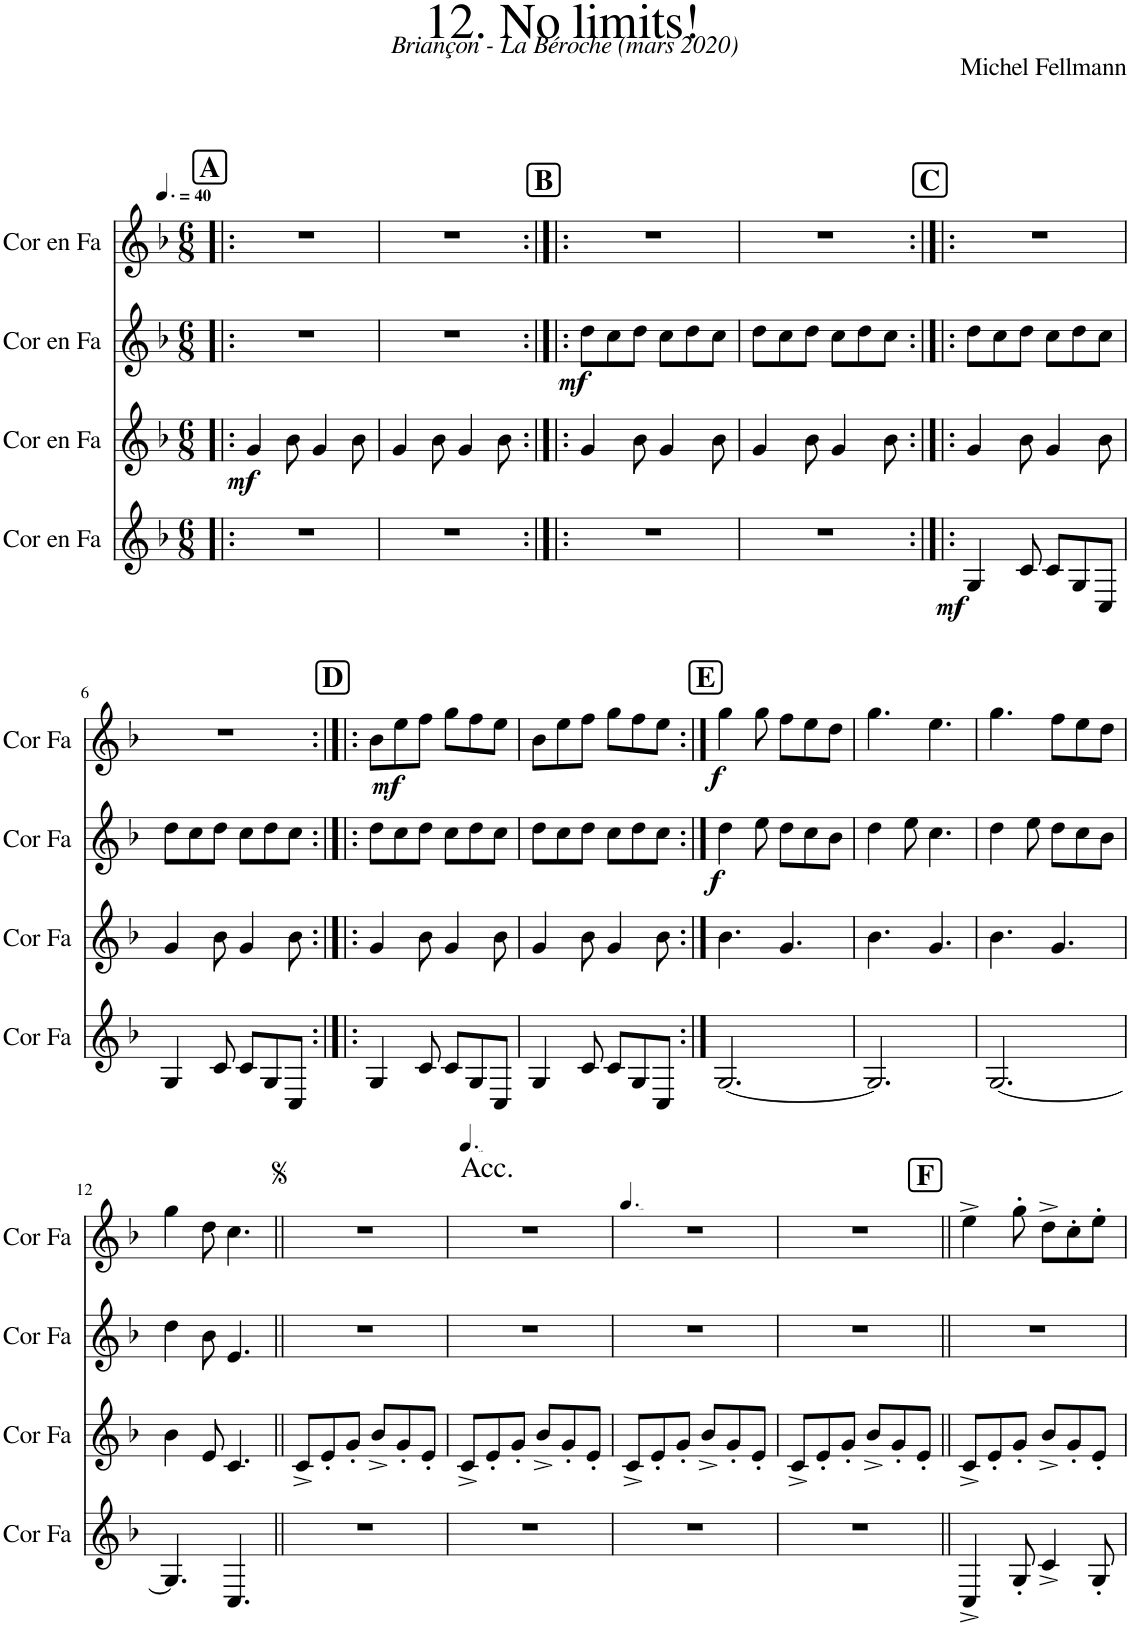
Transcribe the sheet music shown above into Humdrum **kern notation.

**kern	**dynam	**kern	**dynam	**kern	**dynam	**kern	**dynam
*part4	*part4	*part3	*part3	*part2	*part2	*part1	*part1
*staff4	*staff4	*staff3	*staff3	*staff2	*staff2	*staff1	*staff1
*I"Cor en Fa	*	*I"Cor en Fa	*	*I"Cor en Fa	*	*I"Cor en Fa	*
*I'Cor Fa	*	*I'Cor Fa	*	*I'Cor Fa	*	*I'Cor Fa	*
*clefG2	*	*clefG2	*	*clefG2	*	*clefG2	*
*Trd4c7	*	*Trd4c7	*	*Trd4c7	*	*Trd4c7	*
*k[b-]	*	*k[b-]	*	*k[b-]	*	*k[b-]	*
*M6/8	*	*M6/8	*	*M6/8	*	*M6/8	*
*MM60	*	*MM60	*	*MM60	*	*MM60	*
!!LO:REH:place=s1:a:B:cj:fs=14:t=A
=1!|:	=1!|:	=1!|:	=1!|:	=1!|:	=1!|:	=1!|:	=1!|:
!	!	!	!LO:DY:b	!	!	!	!
2.r	.	4g/	mf	2.r	.	2.r	.
.	.	8b-\	.	.	.	.	.
.	.	4g/	.	.	.	.	.
.	.	8b-\	.	.	.	.	.
=2	=2	=2	=2	=2	=2	=2	=2
2.r	.	4g/	.	2.r	.	2.r	.
.	.	8b-\	.	.	.	.	.
.	.	4g/	.	.	.	.	.
.	.	8b-\	.	.	.	.	.
!!LO:REH:place=s1:a:B:cj:fs=14:t=B
=3:|!|:	=3:|!|:	=3:|!|:	=3:|!|:	=3:|!|:	=3:|!|:	=3:|!|:	=3:|!|:
!	!	!	!	!	!LO:DY:b	!	!
2.r	.	4g/	.	8dd\L	mf	2.r	.
.	.	.	.	8cc\	.	.	.
.	.	8b-\	.	8dd\J	.	.	.
.	.	4g/	.	8cc\L	.	.	.
.	.	.	.	8dd\	.	.	.
.	.	8b-\	.	8cc\J	.	.	.
=4	=4	=4	=4	=4	=4	=4	=4
!	!LO:DY:b	!	!	!	!	!	!
2.r	mf	4g/	.	8dd\L	.	2.r	.
.	.	.	.	8cc\	.	.	.
.	.	8b-\	.	8dd\J	.	.	.
.	.	4g/	.	8cc\L	.	.	.
.	.	.	.	8dd\	.	.	.
.	.	8b-\	.	8cc\J	.	.	.
!!LO:REH:place=s1:a:B:cj:fs=14:t=C
=5:|!|:	=5:|!|:	=5:|!|:	=5:|!|:	=5:|!|:	=5:|!|:	=5:|!|:	=5:|!|:
4G/	.	4g/	.	8dd\L	.	2.r	.
.	.	.	.	8cc\	.	.	.
8c/	.	8b-\	.	8dd\J	.	.	.
8c/L	.	4g/	.	8cc\L	.	.	.
8G/	.	.	.	8dd\	.	.	.
8C/J	.	8b-\	.	8cc\J	.	.	.
!!LO:LB:g=z
=6	=6	=6	=6	=6	=6	=6	=6
!	!	!	!	!	!	!	!LO:DY:b
4G/	.	4g/	.	8dd\L	.	2.r	mf
.	.	.	.	8cc\	.	.	.
8c/	.	8b-\	.	8dd\J	.	.	.
8c/L	.	4g/	.	8cc\L	.	.	.
8G/	.	.	.	8dd\	.	.	.
8C/J	.	8b-\	.	8cc\J	.	.	.
!!LO:REH:place=s1:a:B:cj:fs=14:t=D
=7:|!|:	=7:|!|:	=7:|!|:	=7:|!|:	=7:|!|:	=7:|!|:	=7:|!|:	=7:|!|:
4G/	.	4g/	.	8dd\L	.	8b-\L	.
.	.	.	.	8cc\	.	8ee\	.
8c/	.	8b-\	.	8dd\J	.	8ff\J	.
8c/L	.	4g/	.	8cc\L	.	8gg\L	.
8G/	.	.	.	8dd\	.	8ff\	.
8C/J	.	8b-\	.	8cc\J	.	8ee\J	.
=8	=8	=8	=8	=8	=8	=8	=8
4G/	.	4g/	.	8dd\L	.	8b-\L	.
.	.	.	.	8cc\	.	8ee\	.
8c/	.	8b-\	.	8dd\J	.	8ff\J	.
8c/L	.	4g/	.	8cc\L	.	8gg\L	.
8G/	.	.	.	8dd\	.	8ff\	.
8C/J	.	8b-\	.	8cc\J	.	8ee\J	.
!!LO:REH:place=s1:a:B:cj:fs=14:t=E
=9:|!	=9:|!	=9:|!	=9:|!	=9:|!	=9:|!	=9:|!	=9:|!
!	!	!	!	!	!LO:DY:b	!	!LO:DY:b
[2.G/	.	4.b-\	.	4dd\	f	4gg\	f
.	.	.	.	8ee\	.	8gg\	.
.	.	4.g/	.	8dd\L	.	8ff\L	.
.	.	.	.	8cc\	.	8ee\	.
.	.	.	.	8b-\J	.	8dd\J	.
=10	=10	=10	=10	=10	=10	=10	=10
2.G/]	.	4.b-\	.	4dd\	.	4.gg\	.
.	.	.	.	8ee\	.	.	.
.	.	4.g/	.	4.cc\	.	4.ee\	.
=11	=11	=11	=11	=11	=11	=11	=11
[2.G/	.	4.b-\	.	4dd\	.	4.gg\	.
.	.	.	.	8ee\	.	.	.
.	.	4.g/	.	8dd\L	.	8ff\L	.
.	.	.	.	8cc\	.	8ee\	.
.	.	.	.	8b-\J	.	8dd\J	.
!!LO:LB:g=z
=12	=12	=12	=12	=12	=12	=12	=12
4.G/]	.	4b-\	.	4dd\	.	4gg\	.
.	.	8e/	.	8b-\	.	8dd\	.
4.C/	.	4.c/	.	4.e/	.	4.cc\	.
=13||	=13||	=13||	=13||	=13||	=13||	=13||	=13||
2.r	.	8c^/L	.	2.r	.	2.r	.
.	.	8e'/	.	.	.	.	.
.	.	8g'/J	.	.	.	.	.
.	.	8b-^/L	.	.	.	.	.
.	.	8g'/	.	.	.	.	.
.	.	8e'/J	.	.	.	.	.
=14	=14	=14	=14	=14	=14	=14	=14
*	*	*	*	*	*	*MM68	*
!	!	!	!	!	!	!LO:TX:a:t=Acc.	!
2.r	.	8c^/L	.	2.r	.	2.r	.
.	.	8e'/	.	.	.	.	.
.	.	8g'/J	.	.	.	.	.
.	.	8b-^/L	.	.	.	.	.
.	.	8g'/	.	.	.	.	.
.	.	8e'/J	.	.	.	.	.
=15	=15	=15	=15	=15	=15	=15	=15
*	*	*	*	*	*	*MM75	*
2.r	.	8c^/L	.	2.r	.	2.r	.
.	.	8e'/	.	.	.	.	.
.	.	8g'/J	.	.	.	.	.
.	.	8b-^/L	.	.	.	.	.
.	.	8g'/	.	.	.	.	.
.	.	8e'/J	.	.	.	.	.
=16	=16	=16	=16	=16	=16	=16	=16
2.r	.	8c^/L	.	2.r	.	2.r	.
.	.	8e'/	.	.	.	.	.
.	.	8g'/J	.	.	.	.	.
.	.	8b-^/L	.	.	.	.	.
.	.	8g'/	.	.	.	.	.
.	.	8e'/J	.	.	.	.	.
!!LO:REH:place=s1:a:B:cj:fs=14:t=F
=17||	=17||	=17||	=17||	=17||	=17||	=17||	=17||
4C^/	.	8c^/L	.	2.r	.	4ee^\	.
.	.	8e'/	.	.	.	.	.
8G'/	.	8g'/J	.	.	.	8gg'\	.
4c^/	.	8b-^/L	.	.	.	8dd^\L	.
.	.	8g'/	.	.	.	8cc'\	.
8G'/	.	8e'/J	.	.	.	8ee'\J	.
=	=	=	=	=	=	=	=
*-	*-	*-	*-	*-	*-	*-	*-
